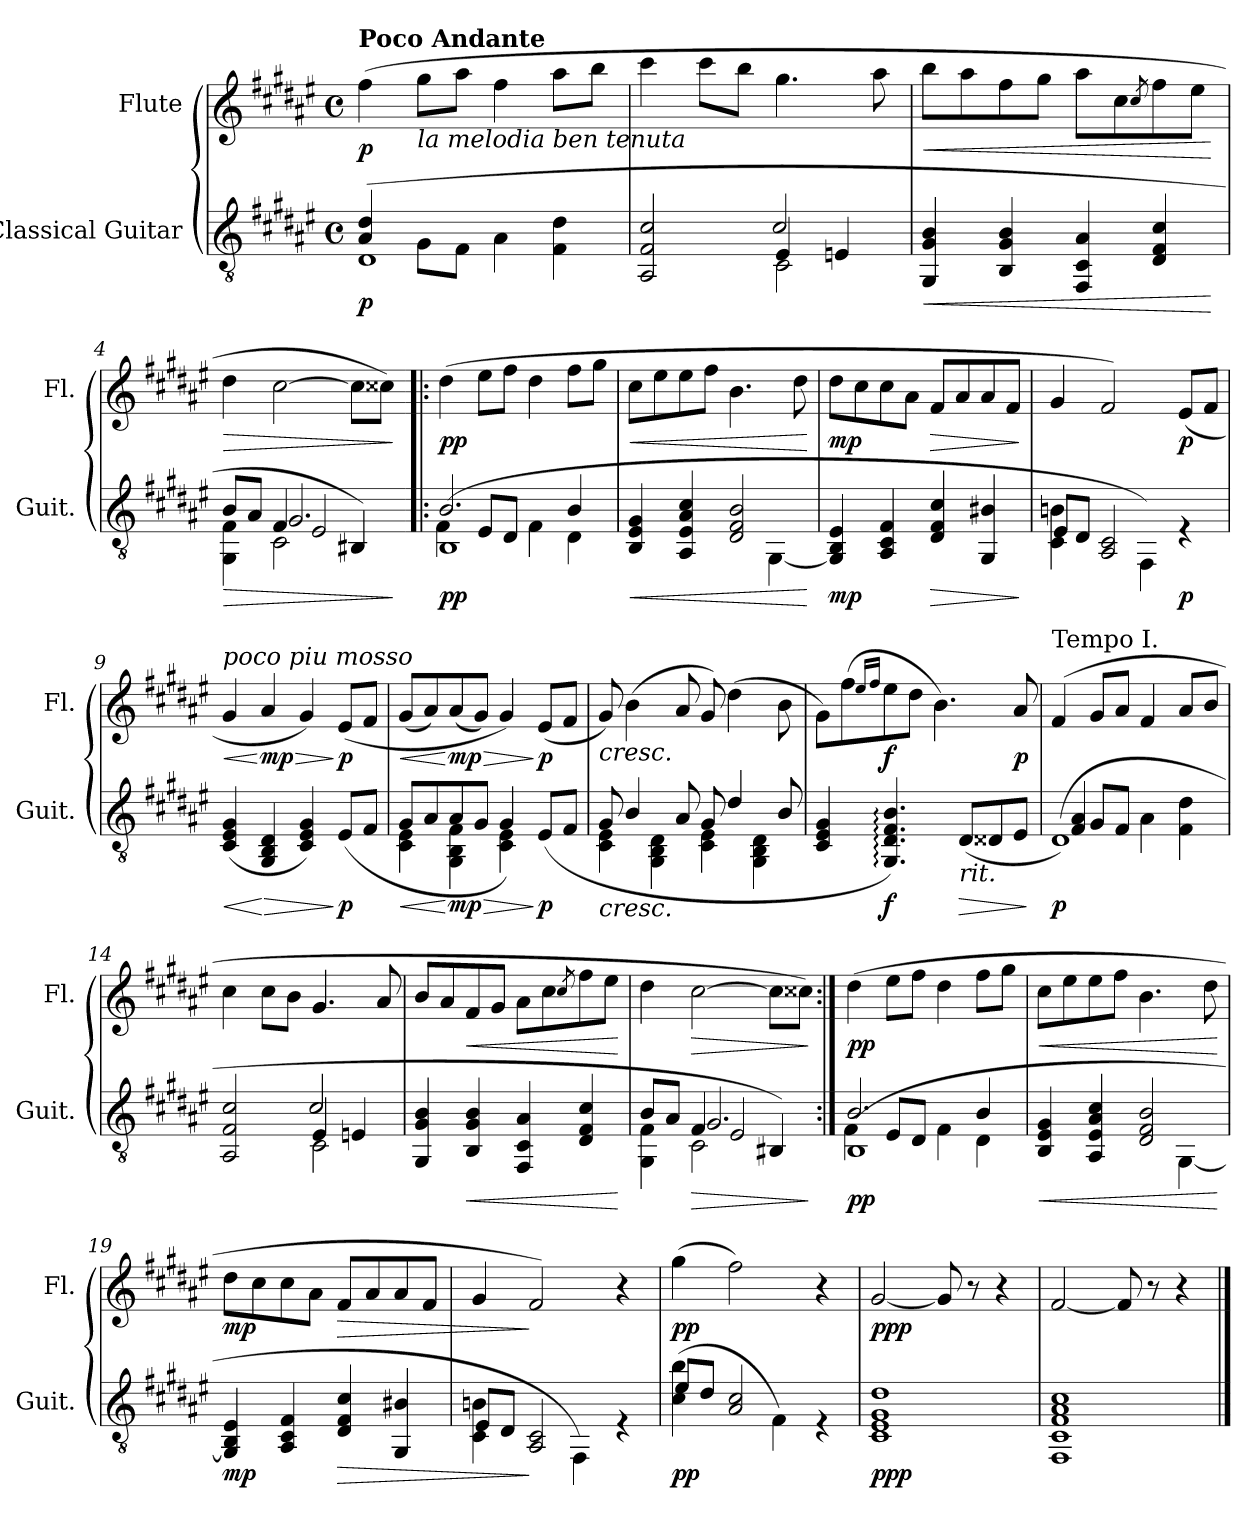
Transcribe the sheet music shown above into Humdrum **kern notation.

**kern	**dynam	**kern	**dynam
*part2	*part2	*part1	*part1
*staff2	*staff2	*staff1	*staff1
*I"Classical Guitar	*	*I"Flute	*
*I'Guit.	*	*I'Fl.	*
*clefGv2	*	*clefG2	*
*k[f#c#g#d#a#e#]	*	*k[f#c#g#d#a#e#]	*
*M4/4	*	*M4/4	*
*met(c)	*	*met(c)	*
*MM75	*	*MM75	*
=1	=1	=1	=1
*^	*	*	*
!	!	!	!LO:TX:a:B:t=Poco Andante	!
!	!	!LO:DY:b	!	!LO:DY:b
(<1D#	4A#/ 4d#/	p	(>4ff#\	p
!	!	!	!LO:TX:b:i:t=la melodia ben tenuta	!
.	8G#\L	.	8gg#\L	.
.	8F#\J	.	8aa#\J	.
.	4A#\	.	4ff#\	.
.	4F#\ 4d#\	.	8aa#\L	.
.	.	.	8bb\J	.
=2	=2	=2	=2	=2
*	*^	*	*	*
2AA#/ 2F#/ 2c#/	2ryy	2ryy	.	4ccc#\	.
.	.	.	.	8ccc#\L	.
.	.	.	.	8bb\J	.
2C#\	4E#/	2c#/	.	4.gg#\	.
.	4En/	.	.	.	.
.	.	.	.	8aa#\	.
*v	*v	*v	*	*	*
=3	=3	=3	=3
!	!LO:HP:b	!	!LO:HP:b
4GG#/ 4G#/ 4B/	<	8bb\L	<
.	.	8aa#\	.
4BB/ 4G#/ 4B/	.	8ff#\	.
.	.	8gg#\J	.
4FF#/ 4C#/ 4A#/	.	8aa#\L	.
.	.	8cc#\	.
.	.	8qcc#/	.
4D#/ 4F#/ 4c#/	.	8ff#\	.
.	.	8ee#\J	.
.	[	.	[
=4	=4	=4	=4
!	!LO:HP:b	!	!LO:HP:b
*^	*	*	*
*	*^	*	*	*
4GG#\ 4F#\	8B/L	4ryy	>	4dd#\	>
.	8A#/J	.	.	.	.
2C#\	4F#/	2.G#/	.	[2cc#\	.
.	2E#/	.	.	.	.
4BB#X/)	.	.	.	8cc#\L]	.
.	.	.	.	8cc##X\J)	.
*v	*v	*v	*	*	*
.	]	.	]
!!LO:LB:g=z
=5!|:	=5!|:	=5!|:	=5!|:
*^	*	*	*
*	*^	*	*	*
!	!	!	!LO:DY:b	!	!LO:DY:b
(<1BB	4F#\	2.B/	pp	(>4dd#\	pp
.	8E#/L	.	.	8ee#\L	.
.	8D#/J	.	.	8ff#\J	.
.	4F#\	.	.	4dd#\	.
.	4D#\	4B/	.	8ff#\L	.
.	.	.	.	8gg#\J	.
*v	*v	*v	*	*	*
=6	=6	=6	=6
!	!LO:HP:b	!	!LO:HP:b
*^	*	*	*
4BB/ 4E#/ 4G#/	2.ryy	<	8cc#\L	<
.	.	.	8ee#\	.
4AA#/ 4E#/ 4A#/ 4c#/	.	.	8ee#\	.
.	.	.	8ff#\J	.
2D#/ 2F#/ 2B/	.	.	4.b\	.
.	[4GG#\	.	.	.
.	.	.	8dd#\	.
*v	*v	*	*	*
.	[	.	[
=7	=7	=7	=7
!	!LO:DY:b	!	!LO:DY:b
4GG#/] 4BB/ 4E#/	mp	8dd#\L	mp
.	.	8cc#\	.
4AA#/ 4C#/ 4F#/	.	8cc#\	.
.	.	8a#\J	.
!	!LO:HP:b	!	!LO:HP:b
4D#/ 4F#/ 4c#/	>	8f#/L	>
.	.	8a#/	.
4GG#/ 4B#X/	.	8a#/	.
.	.	8f#/J	.
.	]	.	]
=8	=8	=8	=8
*^	*	*	*
4C#\ 4Bn\	8E#/L	.	4g#/	.
.	8D#/J	.	.	.
2AA#/ 2C#/	4ryy	.	2f#/)	.
.	4FF#\)	.	.	.
!	!	!LO:DY:b	!	!LO:DY:b
4rE	4ryy	p	(<8e#/L	p
.	.	.	8f#/J	.
*v	*v	*	*	*
=9	=9	=9	=9
!	!	!LO:TX:a:i:t=poco piu mosso	!
!	!LO:HP:b	!	!LO:HP:b
(<4C#/ 4E#/ 4G#/	<	4g#/	<
!	!LO:HP:n=1:b	!	!LO:HP:n=1:b
!	!LO:DY:n=1:b	!	!
!	!LO:DY:n=2:b	!	!
!	!LO:DY:n=3:b	!	!LO:DY:n=1:b
4GG#/ 4BB/ 4D#/	[ > mp mp mp	4a#/	[ > mp
4C#/ 4E#/ 4G#/)	.	4g#/)	.
!	!LO:DY:n=4:b	!	!LO:DY:n=2:b
(>8E#/L	] p	(>8e#/L	] p
8F#/J	.	8f#/J	.
=10	=10	=10	=10
!	!LO:HP:b	!	!LO:HP:b
*^	*	*	*
8G#/L	4C#\ 4E#\	<	(<8g#/L	<
8A#/	.	.	8a#/)	.
!	!	!LO:HP:n=1:b	!	!LO:HP:n=1:b
!	!	!LO:DY:n=1:b	!	!LO:DY:n=1:b
8A#/	4GG#\ 4BB\ 4F#\	[ > mp	(<8a#/	[ > mp
8G#/J	.	.	8g#/J)	.
4G#/)	4C#\ 4E#\	.	4g#/)	.
!	!	!LO:DY:n=2:b	!	!LO:DY:n=2:b
(<8E#/L	4ryy	] p	(<8e#/L	] p
8F#/J	.	.	8f#/J	.
!!LO:LB:g=z
=11	=11	=11	=11	=11
!	!	!	!LO:TX:b:i:t=cresc.	!
!LO:TX:b:i:t=cresc.	!	!	!	!
8G#/	4C#\ 4E#\	.	8g#/)	.
4B/	.	.	(<4b\	.
.	4GG#\ 4BB\ 4D#\	.	.	.
8A#/	.	.	8a#/	.
8G#/	4C#\ 4E#\	.	8g#/)	.
4d#/	.	.	(>4dd#\	.
.	4GG#\ 4BB\ 4D#\	.	.	.
8B/	.	.	8b\	.
*v	*v	*	*	*
=12	=12	=12	=12
4C#/ 4E#/ 4G#/	.	8g#\L)	.
.	.	(>8ff#\	.
.	.	16qee#/LL	.
.	.	16qff#/JJ	.
!	!LO:DY:b	!	!LO:DY:b
4.GG#/: 4.D#/: 4.F#/: 4.B/:)	f	8ee#\	f
.	.	8dd#\J	.
.	.	4.b\)	.
!LO:TX:b:i:t=rit.	!	!	!
!	!LO:HP:b	!	!
(<8D#/L	>	.	.
8D##X/	.	.	.
!	!	!	!LO:DY:b
8E#/J	.	8a#/	p
.	]	.	.
=13	=13	=13	=13
*^	*	*	*
!	!	!	!LO:TX:a:t=Tempo I.	!
!	!	!LO:DY:b	!	!
(<1D#)	4F#/ 4A#/	p	(>4f#/	.
.	8G#/L	.	8g#/L	.
.	8F#/J	.	8a#/J	.
.	4A#\	.	4f#/	.
.	4F#\ 4d#\	.	8a#/L	.
.	.	.	8b/J	.
=14	=14	=14	=14	=14
*	*^	*	*	*
2AA#/ 2F#/ 2c#/	2ryy	2ryy	.	4cc#\	.
.	.	.	.	8cc#\L	.
.	.	.	.	8b\J	.
2C#\	4E#/	2c#/	.	4.g#/	.
.	4En/	.	.	.	.
.	.	.	.	8a#/	.
*v	*v	*v	*	*	*
=15	=15	=15	=15
4GG#/ 4G#/ 4B/	.	8b/L	.
.	.	8a#/	.
!	!LO:HP:b	!	!LO:HP:b
4BB/ 4G#/ 4B/	<	8f#/	<
.	.	8g#/J	.
4FF#/ 4C#/ 4A#/	.	8a#\L	.
.	.	8cc#\	.
.	.	8qcc#/	.
4D#/ 4F#/ 4c#/	.	8ff#\	.
.	.	8ee#\J	.
.	[	.	[
!!LO:LB:g=z
=16	=16	=16	=16
*^	*	*	*
*	*^	*	*	*
4GG#\ 4F#\	8B/L	4ryy	.	4dd#\	.
.	8A#/J	.	.	.	.
!	!	!	!LO:HP:b	!	!LO:HP:b
2C#\	4F#/	2.G#/	>	[2cc#\	>
.	2E#/	.	.	.	.
4BB#X/)	.	.	.	8cc#\L]	.
.	.	.	.	8cc##X\J)	.
*v	*v	*v	*	*	*
.	]	.	]
=17:|!	=17:|!	=17:|!	=17:|!
*^	*	*	*
*	*^	*	*	*
!	!	!	!LO:DY:b	!	!LO:DY:b
(<1BB	4F#\	2.B/	pp	(>4dd#\	pp
.	8E#/L	.	.	8ee#\L	.
.	8D#/J	.	.	8ff#\J	.
.	4F#\	.	.	4dd#\	.
.	4D#\	4B/	.	8ff#\L	.
.	.	.	.	8gg#\J	.
*v	*v	*v	*	*	*
=18	=18	=18	=18
!	!LO:HP:b	!	!LO:HP:b
*^	*	*	*
4BB/ 4E#/ 4G#/	2.ryy	<	8cc#\L	<
.	.	.	8ee#\	.
4AA#/ 4E#/ 4A#/ 4c#/	.	.	8ee#\	.
.	.	.	8ff#\J	.
2D#/ 2F#/ 2B/	.	.	4.b\	.
.	[4GG#\	.	.	.
.	.	.	8dd#\	.
*v	*v	*	*	*
.	[	.	[
=19	=19	=19	=19
!	!LO:DY:b	!	!LO:DY:b
4GG#/] 4BB/ 4E#/	mp	8dd#\L	mp
.	.	8cc#\	.
4AA#/ 4C#/ 4F#/	.	8cc#\	.
.	.	8a#\J	.
!	!LO:HP:b	!	!LO:HP:b
4D#/ 4F#/ 4c#/	>	8f#/L	>
.	.	8a#/	.
4GG#/ 4B#X/	.	8a#/	.
.	.	8f#/J	.
=20	=20	=20	=20
*^	*	*	*
4C#\ 4Bn\	8E#/L	.	4g#/	.
.	8D#/J	.	.	.
2AA#/ 2C#/	4ryy	]	2f#/)	]
.	4FF#\)	.	.	.
4rE	4ryy	.	4r	.
=21	=21	=21	=21	=21
!	!	!LO:DY:b	!	!LO:DY:b
(<4c#\ 4b\	8e#/L	pp	(>4gg#\	pp
.	8d#/J	.	.	.
2A#/ 2c#/	4ryy	.	2ff#\)	.
.	4F#\)	.	.	.
4rE	4ryy	.	4r	.
!!LO:LB:g=z
=22	=22	=22	=22	=22
!	!	!LO:DY:b	!	!LO:DY:b
*v	*v	*	*	*
1C# 1E# 1G# 1d#	ppp	[2g#/	ppp
.	.	8g#/]	.
.	.	8r	.
.	.	4r	.
=23	=23	=23	=23
1FF# 1C# 1F# 1A# 1c#	.	[2f#/	.
.	.	8f#/]	.
.	.	8r	.
.	.	4r	.
==	==	==	==
*-	*-	*-	*-
